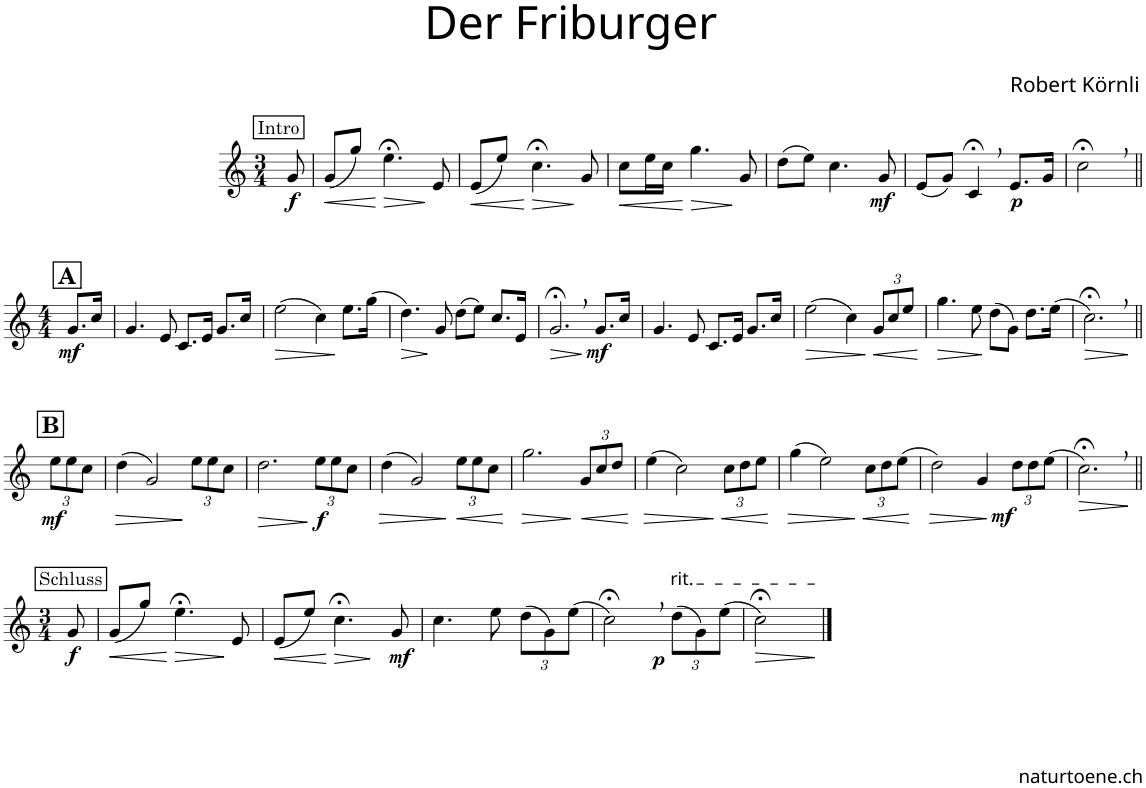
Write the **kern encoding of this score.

**kern	**dynam
*part1	*part1
*staff1	*staff1
*I"Alphorn	*
*I'Alphn.	*
*clefG2	*
*Trd4c6	*
*k[]	*
*M3/4	*
!!LO:REH:place=s1:a:cj:fs=11:t=Intro
=	=
!	!LO:DY:b
8g/	f
=1	=1
!	!LO:HP:b
(8g/L	<
8gg/J)	.
!	!LO:HP:n=1:b
4.ee;<\	[ >
8e/	]
=2	=2
!	!LO:HP:b
(8e/L	<
8ee/J)	.
!	!LO:HP:n=1:b
4.cc;<\	[ >
8g/	]
=3	=3
!	!LO:HP:b
8cc\L	<
16ee\L	.
16cc\JJ	.
!	!LO:HP:n=1:b
4.gg\	[ >
8g/	]
=4	=4
(8dd\L	.
8ee\J)	.
4.cc\	.
!	!LO:DY:b
8g/	mf
=5	=5
(8e/L	.
8g/J)	.
4c;<,/	.
!	!LO:DY:b
8.e/L	p
16g/Jk	.
=5X1	=5X1
2cc;<,\	.
!!LO:LB:g=z
!!LO:REH:place=s1:a:B:cj:fs=14:t=A
=5X2||	=5X2||
*M4/4	*
!	!LO:DY:b
8.g/L	mf
16cc/Jk	.
=6	=6
4.g/	.
8e/	.
8.c/L	.
16e/Jk	.
8.g/L	.
16cc/Jk	.
=7	=7
!	!LO:HP:b
(2ee\	>
4cc\)	.
8.ee\L	]
(16gg\Jk	.
=8	=8
!	!LO:HP:b
4.dd\)	>
8g/	]
(8dd\L	.
8ee\J)	.
8.cc/L	.
16e/Jk	.
=9	=9
!	!LO:HP:b
2.g;</	>
!	!LO:DY:n=1:b
8.g/L	] mf
16cc/Jk	.
=10	=10
4.g/	.
8e/	.
8.c/L	.
16e/Jk	.
8.g/L	.
16cc/Jk	.
=11	=11
!	!LO:HP:b
(2ee\	>
4cc\)	.
*Xbrackettup	*
!	!LO:HP:n=1:b
12g/L	] <
12cc/	.
12ee/J	.
.	[
=12	=12
!	!LO:HP:b
4.gg\	>
8ee\	.
(8dd\L	]
8g\J)	.
8.dd\L	.
(16ee\Jk	.
=13	=13
!	!LO:HP:b
2.cc;<,\)	>
.	]
!!LO:LB:g=z
!!LO:REH:place=s1:a:B:cj:fs=14:t=B
=13X3||	=13X3||
!	!LO:DY:b
12ee\L	mf
12ee\	.
12cc\J	.
=14	=14
!	!LO:HP:b
(4dd\	>
2g/)	.
12ee\L	]
12ee\	.
12cc\J	.
=15	=15
!	!LO:HP:b
2.dd\	>
!	!LO:DY:n=1:b
12ee\L	] f
12ee\	.
12cc\J	.
=16	=16
!	!LO:HP:b
(4dd\	>
2g/)	.
!	!LO:HP:n=1:b
12ee\L	] <
12ee\	.
12cc\J	.
.	[
=17	=17
!	!LO:HP:b
2.gg\	>
!	!LO:HP:n=1:b
12g/L	] <
12cc/	.
12dd/J	.
.	[
=18	=18
!	!LO:HP:b
(4ee\	>
2cc\)	.
!	!LO:HP:n=1:b
12cc\L	] <
12dd\	.
12ee\J	.
.	[
=19	=19
!	!LO:HP:b
(4gg\	>
2ee\)	.
!	!LO:HP:n=1:b
12cc\L	] <
12dd\	.
(12ee\J	.
.	[
=20	=20
!	!LO:HP:b
2dd\)	>
4g/	.
!	!LO:DY:n=1:b
12dd\L	] mf
12dd\	.
(12ee\J	.
=21	=21
!	!LO:HP:b
2.cc;<,\)	>
.	]
!!LO:LB:g=z
=21X4||	=21X4||
!!LO:REH:place=s1:a:cj:fs=11:t=Schluss
*M3/4	*
!	!LO:DY:b
8g/	f
=22	=22
!	!LO:HP:b
(8g/L	<
8gg/J)	.
!	!LO:HP:n=1:b
4.ee;<\	[ >
8e/	]
=23	=23
!	!LO:HP:b
(8e/L	<
8ee/J)	.
!	!LO:HP:n=1:b
4.cc;<\	[ >
!	!LO:DY:n=1:b
8g/	] mf
=24	=24
4.cc\	.
8ee\	.
(12dd\L	.
12g\)	.
(12ee\J	.
=25	=25
2cc;<,\)	.
!LO:TX:a:t=rit.	!
!	!LO:DY:b
(12dd\L	p
12g\)	.
(12ee\J	.
=26	=26
!	!LO:HP:b
2cc;<\)	>
.	]
==	==
*-	*-
